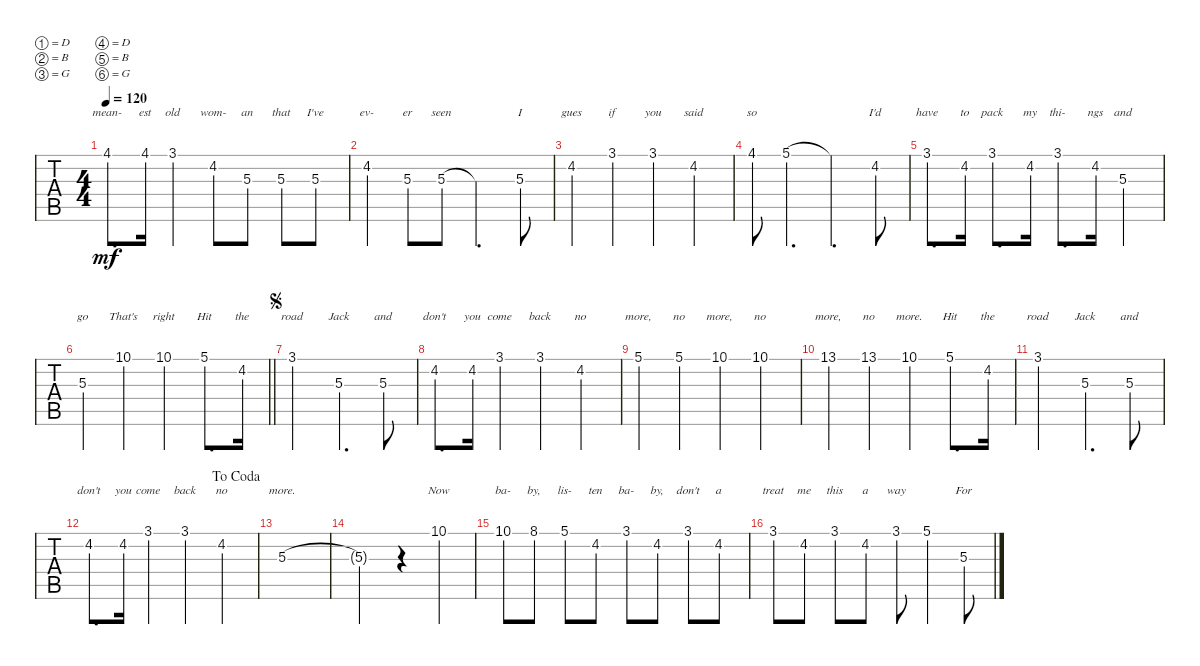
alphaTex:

\defaultSystemsLayout 4
\bracketExtendMode groupsimilarinstruments
\singleTrackTrackNamePolicy hidden
\multiTrackTrackNamePolicy hidden
\otherSystemsTrackNameOrientation horizontal
\track ("Steel Guitar" "S-Gt") {instrument acousticguitarsteel}
\staff {tabs}
\tuning (D4 B3 G3 D3 B2 G2)
\ts (4 4)
\tempo 120
\clef g2
\scale
0.231262
\ks eb
4.1.8{d lyrics (0 "mean-") lyrics (1 "") lyrics (2 "") lyrics (3 "") lyrics (4 "") dy mf} 4.1.16{lyrics (0 "est") lyrics (1 "") lyrics (2 "") lyrics (3 "") lyrics (4 "")} 3.1.4{lyrics (0 "old") lyrics (1 "") lyrics (2 "") lyrics (3 "") lyrics (4 "")} 4.2.8{lyrics (0 "wom-") lyrics (1 "") lyrics (2 "") lyrics (3 "") lyrics (4 "")} 5.3.8{lyrics (0 "an") lyrics (1 "") lyrics (2 "") lyrics (3 "") lyrics (4 "")} 5.3.8{lyrics (0 "that") lyrics (1 "") lyrics (2 "") lyrics (3 "") lyrics (4 "")} 5.3.8{lyrics (0 "I've") lyrics (1 "") lyrics (2 "") lyrics (3 "") lyrics (4 "")} |
\scale
0.192747 4.2.4{lyrics (0 "ev-") lyrics (1 "") lyrics (2 "") lyrics (3 "") lyrics (4 "")} 5.3.8{lyrics (0 "er") lyrics (1 "") lyrics (2 "") lyrics (3 "") lyrics (4 "")} 5.3.8{lyrics (0 "seen") lyrics (1 "") lyrics (2 "") lyrics (3 "") lyrics (4 "")} 5.3{t}.4{d lyrics (0 "") lyrics (1 "") lyrics (2 "") lyrics (3 "") lyrics (4 "")} 5.3.8{lyrics (0 "I") lyrics (1 "") lyrics (2 "") lyrics (3 "") lyrics (4 "")} |
\scale
0.146966 4.2.4{lyrics (0 "gues") lyrics (1 "") lyrics (2 "") lyrics (3 "") lyrics (4 "")} 3.1.4{lyrics (0 "if") lyrics (1 "") lyrics (2 "") lyrics (3 "") lyrics (4 "")} 3.1.4{lyrics (0 "you") lyrics (1 "") lyrics (2 "") lyrics (3 "") lyrics (4 "")} 4.2.4{lyrics (0 "said") lyrics (1 "") lyrics (2 "") lyrics (3 "") lyrics (4 "")} |
\scale
0.121337 4.1.8{lyrics (0 "so") lyrics (1 "") lyrics (2 "") lyrics (3 "") lyrics (4 "")} 5.1.4{d lyrics (0 "") lyrics (1 "") lyrics (2 "") lyrics (3 "") lyrics (4 "")} 5.1{t}.4{d lyrics (0 "") lyrics (1 "") lyrics (2 "") lyrics (3 "") lyrics (4 "")} 4.2.8{lyrics (0 "I'd") lyrics (1 "") lyrics (2 "") lyrics (3 "") lyrics (4 "")} |
\scale
0.250429 3.1.8{d lyrics (0 "have") lyrics (1 "") lyrics (2 "") lyrics (3 "") lyrics (4 "")} 4.2.16{lyrics (0 "to") lyrics (1 "") lyrics (2 "") lyrics (3 "") lyrics (4 "")} 3.1.8{d lyrics (0 "pack") lyrics (1 "") lyrics (2 "") lyrics (3 "") lyrics (4 "")} 4.2.16{lyrics (0 "my") lyrics (1 "") lyrics (2 "") lyrics (3 "") lyrics (4 "")} 3.1.8{d lyrics (0 "thi-") lyrics (1 "") lyrics (2 "") lyrics (3 "") lyrics (4 "")} 4.2.16{lyrics (0 "ngs") lyrics (1 "") lyrics (2 "") lyrics (3 "") lyrics (4 "")} 5.3.4{lyrics (0 "and") lyrics (1 "") lyrics (2 "") lyrics (3 "") lyrics (4 "")} |
\scale
0.16451
\barLineRight lightlight
5.3.4{lyrics (0 "go") lyrics (1 "") lyrics (2 "") lyrics (3 "") lyrics (4 "")} 10.1.4{lyrics (0 "That's") lyrics (1 "") lyrics (2 "") lyrics (3 "") lyrics (4 "")} 10.1.4{lyrics (0 "right") lyrics (1 "") lyrics (2 "") lyrics (3 "") lyrics (4 "")} 5.1.8{d lyrics (0 "Hit") lyrics (1 "") lyrics (2 "") lyrics (3 "") lyrics (4 "")} 4.2.16{lyrics (0 "the") lyrics (1 "") lyrics (2 "") lyrics (3 "") lyrics (4 "")} |
\jump segno
\scale
0.123845 3.1.2{lyrics (0 "road") lyrics (1 "") lyrics (2 "") lyrics (3 "") lyrics (4 "")} 5.3.4{d lyrics (0 "Jack") lyrics (1 "") lyrics (2 "") lyrics (3 "") lyrics (4 "")} 5.3.8{lyrics (0 "and") lyrics (1 "") lyrics (2 "") lyrics (3 "") lyrics (4 "")} |
4.2.8{d lyrics (0 "don't") lyrics (1 "") lyrics (2 "") lyrics (3 "") lyrics (4 "")} 4.2.16{lyrics (0 "you") lyrics (1 "") lyrics (2 "") lyrics (3 "") lyrics (4 "")} 3.1.4{lyrics (0 "come") lyrics (1 "") lyrics (2 "") lyrics (3 "") lyrics (4 "")} 3.1.4{lyrics (0 "back") lyrics (1 "") lyrics (2 "") lyrics (3 "") lyrics (4 "")} 4.2.4{lyrics (0 "no") lyrics (1 "") lyrics (2 "") lyrics (3 "") lyrics (4 "")} |
5.1.4{lyrics (0 "more,") lyrics (1 "") lyrics (2 "") lyrics (3 "") lyrics (4 "")} 5.1.4{lyrics (0 "no") lyrics (1 "") lyrics (2 "") lyrics (3 "") lyrics (4 "")} 10.1.4{lyrics (0 "more,") lyrics (1 "") lyrics (2 "") lyrics (3 "") lyrics (4 "")} 10.1.4{lyrics (0 "no") lyrics (1 "") lyrics (2 "") lyrics (3 "") lyrics (4 "")} |
13.1.4{lyrics (0 "more,") lyrics (1 "") lyrics (2 "") lyrics (3 "") lyrics (4 "")} 13.1.4{lyrics (0 "no") lyrics (1 "") lyrics (2 "") lyrics (3 "") lyrics (4 "")} 10.1.4{lyrics (0 "more.") lyrics (1 "") lyrics (2 "") lyrics (3 "") lyrics (4 "")} 5.1.8{d lyrics (0 "Hit") lyrics (1 "") lyrics (2 "") lyrics (3 "") lyrics (4 "")} 4.2.16{lyrics (0 "the") lyrics (1 "") lyrics (2 "") lyrics (3 "") lyrics (4 "")} |
3.1.2{lyrics (0 "road") lyrics (1 "") lyrics (2 "") lyrics (3 "") lyrics (4 "")} 5.3.4{d lyrics (0 "Jack") lyrics (1 "") lyrics (2 "") lyrics (3 "") lyrics (4 "")} 5.3.8{lyrics (0 "and") lyrics (1 "") lyrics (2 "") lyrics (3 "") lyrics (4 "")} |
\jump dacoda
4.2.8{d lyrics (0 "don't") lyrics (1 "") lyrics (2 "") lyrics (3 "") lyrics (4 "")} 4.2.16{lyrics (0 "you") lyrics (1 "") lyrics (2 "") lyrics (3 "") lyrics (4 "")} 3.1.4{lyrics (0 "come") lyrics (1 "") lyrics (2 "") lyrics (3 "") lyrics (4 "")} 3.1.4{lyrics (0 "back") lyrics (1 "") lyrics (2 "") lyrics (3 "") lyrics (4 "")} 4.2.4{lyrics (0 "no") lyrics (1 "") lyrics (2 "") lyrics (3 "") lyrics (4 "")} |
5.3.1{lyrics (0 "more.") lyrics (1 "") lyrics (2 "") lyrics (3 "") lyrics (4 "")} |
5.3{t}.2{lyrics (0 "") lyrics (1 "") lyrics (2 "") lyrics (3 "") lyrics (4 "")} r.4 10.1.4{lyrics (0 "Now") lyrics (1 "") lyrics (2 "") lyrics (3 "") lyrics (4 "")} |
10.1.8{lyrics (0 "ba-") lyrics (1 "") lyrics (2 "") lyrics (3 "") lyrics (4 "")} 8.1.8{lyrics (0 "by,") lyrics (1 "") lyrics (2 "") lyrics (3 "") lyrics (4 "")} 5.1.8{lyrics (0 "lis-") lyrics (1 "") lyrics (2 "") lyrics (3 "") lyrics (4 "")} 4.2.8{lyrics (0 "ten") lyrics (1 "") lyrics (2 "") lyrics (3 "") lyrics (4 "")} 3.1.8{lyrics (0 "ba-") lyrics (1 "") lyrics (2 "") lyrics (3 "") lyrics (4 "")} 4.2.8{lyrics (0 "by,") lyrics (1 "") lyrics (2 "") lyrics (3 "") lyrics (4 "")} 3.1.8{lyrics (0 "don't") lyrics (1 "") lyrics (2 "") lyrics (3 "") lyrics (4 "")} 4.2.8{lyrics (0 "a") lyrics (1 "") lyrics (2 "") lyrics (3 "") lyrics (4 "")} |
3.1.8{lyrics (0 "treat") lyrics (1 "") lyrics (2 "") lyrics (3 "") lyrics (4 "")} 4.2.8{lyrics (0 "me") lyrics (1 "") lyrics (2 "") lyrics (3 "") lyrics (4 "")} 3.1.8{lyrics (0 "this") lyrics (1 "") lyrics (2 "") lyrics (3 "") lyrics (4 "")} 4.2.8{lyrics (0 "a") lyrics (1 "") lyrics (2 "") lyrics (3 "") lyrics (4 "")} 3.1.8{lyrics (0 "way") lyrics (1 "") lyrics (2 "") lyrics (3 "") lyrics (4 "")} 5.1.4{lyrics (0 "") lyrics (1 "") lyrics (2 "") lyrics (3 "") lyrics (4 "")} 5.3.8{lyrics (0 "For") lyrics (1 "") lyrics (2 "") lyrics (3 "") lyrics (4 "")}
